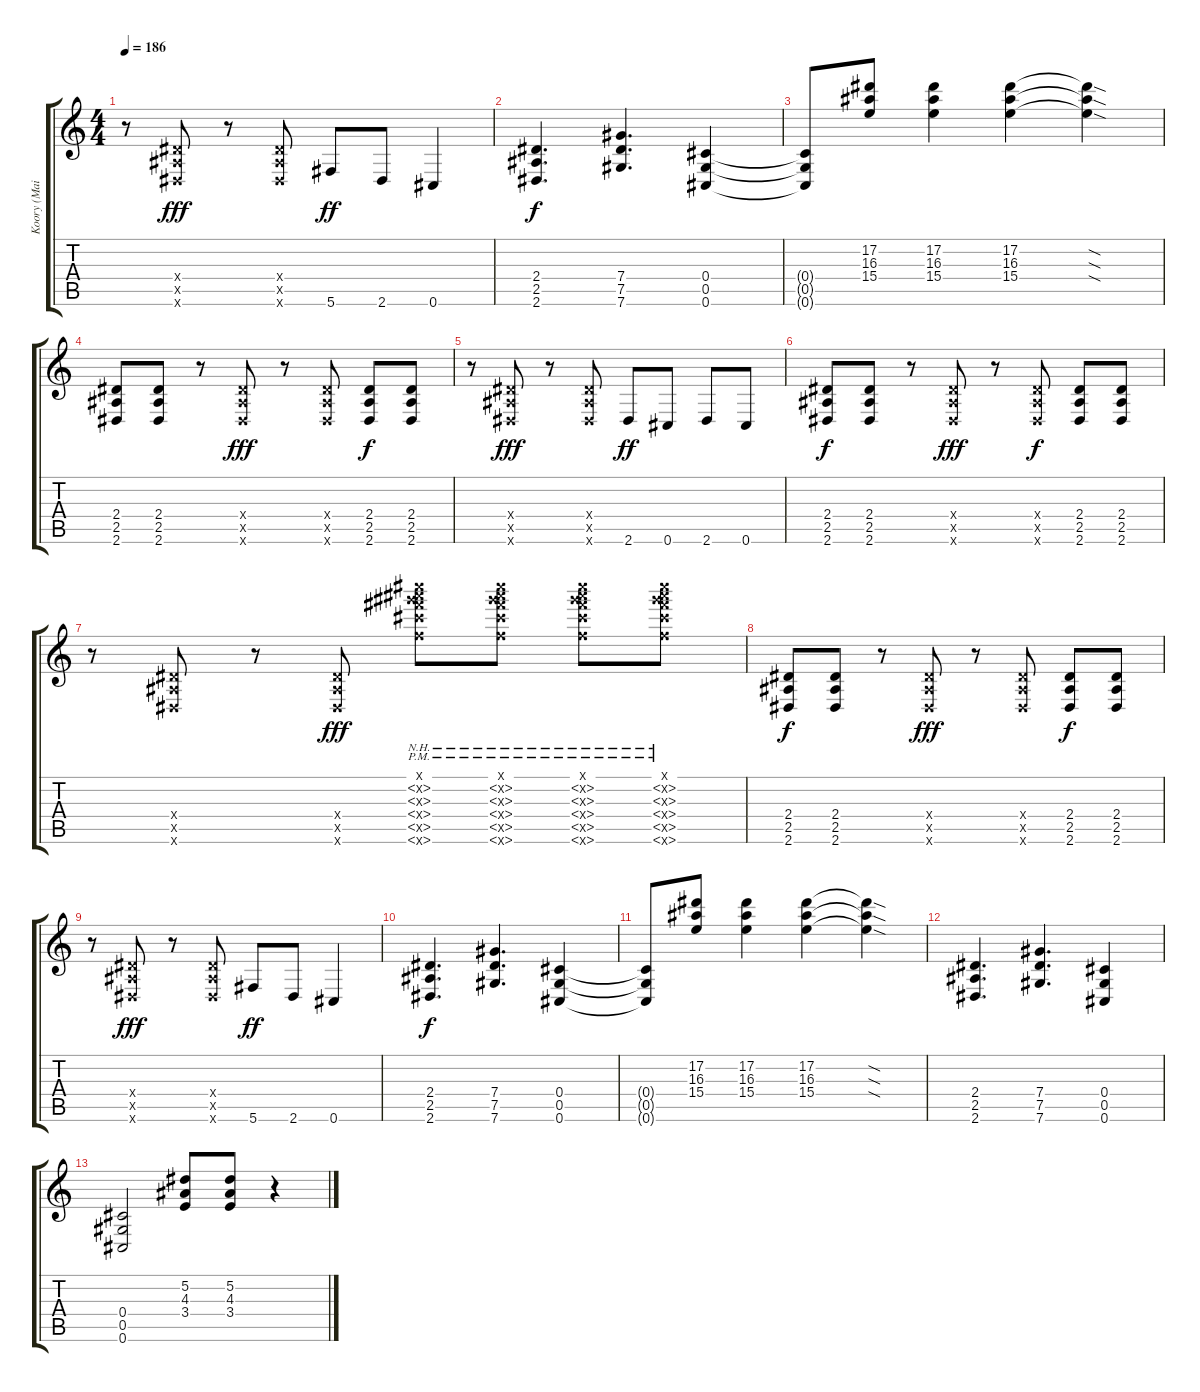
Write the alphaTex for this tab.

\track ("Koory (Main Guitar)" "Koory (Mai") {instrument distortionguitar}
\staff {score tabs}
\tuning (Eb4 Bb3 Gb3 Db3 Ab2 Db2) {hide}
\ts (4 4)
\tempo 186
\clef g2
\ks c
r.8{dy f} (2.4{x} 2.5{x} 2.6{x}).8{dy fff} r.8 (2.4{x} 2.5{x} 2.6{x}).8 5.6.8{dy ff} 2.6.8 0.6.4 |
(2.4 2.5 2.6).4{d dy f} (7.4 7.5 7.6).4{d} (0.4 0.5 0.6).4 |
(0.4{t} 0.5{t} 0.6{t}).8 (17.2 16.3 15.4).8 (17.2 16.3 15.4).4 (17.2 16.3 15.4).4 (17.2{sod t} 16.3{sod t} 15.4{sod t}).4 |
(2.4 2.5 2.6).8 (2.4 2.5 2.6).8 r.8 (2.4{x} 2.5{x} 2.6{x}).8{dy fff} r.8 (2.4{x} 2.5{x} 2.6{x}).8 (2.4 2.5 2.6).8{dy f} (2.4 2.5 2.6).8 |
r.8 (2.4{x} 2.5{x} 2.6{x}).8{dy fff} r.8 (2.4{x} 2.5{x} 2.6{x}).8 2.6.8{dy ff} 0.6.8 2.6.8 0.6.8 |
(2.4 2.5 2.6).8{dy f} (2.4 2.5 2.6).8 r.8 (2.4{x} 2.5{x} 2.6{x}).8{dy fff} r.8 (2.4{x} 2.5{x} 2.6{x}).8{dy f} (2.4 2.5 2.6).8 (2.4 2.5 2.6).8 |
r.8 (2.4{x} 2.5{x} 2.6{x}).8 r.8 (2.4{x} 2.5{x} 2.6{x}).8{dy fff} (2.1{x} 5.2{nh pm x} 5.3{nh pm x} 2.4{nh pm x} 2.5{nh pm x} 2.6{nh pm x}).8 (2.1{x} 5.2{nh pm x} 5.3{nh pm x} 2.4{nh pm x} 2.5{nh pm x} 2.6{nh pm x}).8 (2.1{x} 5.2{nh pm x} 5.3{nh pm x} 2.4{nh pm x} 2.5{nh pm x} 2.6{nh pm x}).8 (2.1{x} 5.2{nh pm x} 5.3{nh pm x} 2.4{nh pm x} 2.5{nh pm x} 2.6{nh pm x}).8 |
(2.4 2.5 2.6).8{dy f} (2.4 2.5 2.6).8 r.8 (2.4{x} 2.5{x} 2.6{x}).8{dy fff} r.8 (2.4{x} 2.5{x} 2.6{x}).8 (2.4 2.5 2.6).8{dy f} (2.4 2.5 2.6).8 |
r.8 (2.4{x} 2.5{x} 2.6{x}).8{dy fff} r.8 (2.4{x} 2.5{x} 2.6{x}).8 5.6.8{dy ff} 2.6.8 0.6.4 |
(2.4 2.5 2.6).4{d dy f} (7.4 7.5 7.6).4{d} (0.4 0.5 0.6).4 |
(0.4{t} 0.5{t} 0.6{t}).8 (17.2 16.3 15.4).8 (17.2 16.3 15.4).4 (17.2 16.3 15.4).4 (17.2{sod t} 16.3{sod t} 15.4{sod t}).4 |
(2.4 2.5 2.6).4{d} (7.4 7.5 7.6).4{d} (0.4 0.5 0.6).4 |
(0.4 0.5 0.6).2 (5.2 4.3 3.4).8 (5.2 4.3 3.4).8 r.4
